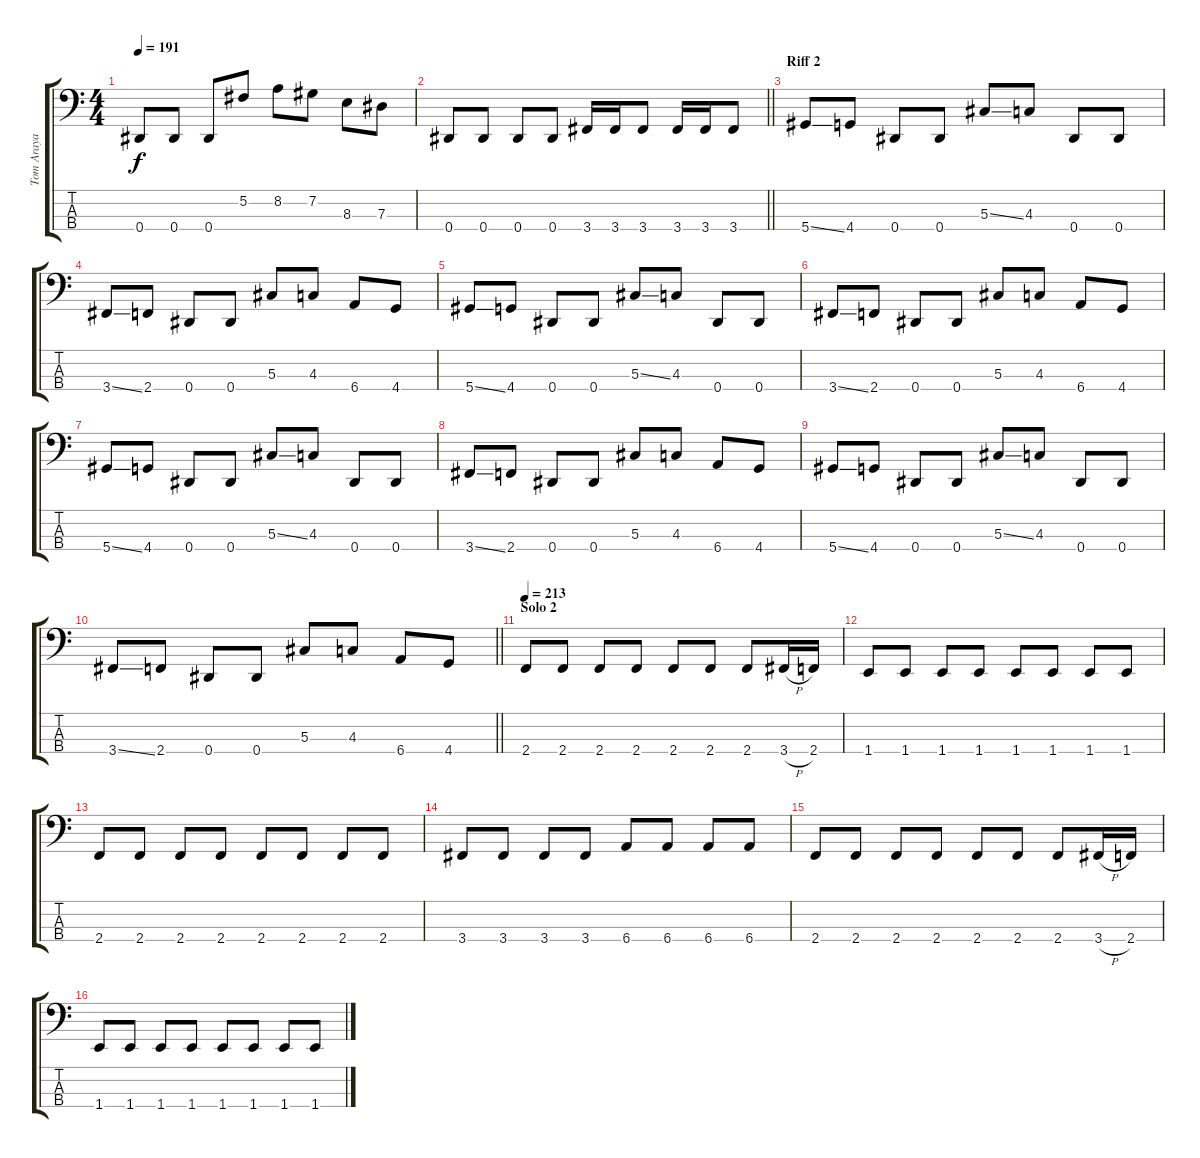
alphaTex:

\track ("Tom Araya" "Tom Araya") {instrument electricbasspick}
\staff {score tabs}
\tuning (Gb2 Db2 Ab1 Eb1) {hide}
\ts (4 4)
\tempo 191
\clef f4
\ks c
0.4.8{dy f} 0.4.8 0.4.8 5.2.8 8.2.8 7.2.8 8.3.8 7.3.8 |
\barLineRight lightlight
0.4.8 0.4.8 0.4.8 0.4.8 3.4.16 3.4.16 3.4.8 3.4.16 3.4.16 3.4.8 |
\section ("" "Riff 2")
5.4{ss}.8 4.4.8 0.4.8 0.4.8 5.3{ss}.8 4.3.8 0.4.8 0.4.8 |
3.4{ss}.8 2.4.8 0.4.8 0.4.8 5.3.8 4.3.8 6.4.8 4.4.8 |
5.4{ss}.8 4.4.8 0.4.8 0.4.8 5.3{ss}.8 4.3.8 0.4.8 0.4.8 |
3.4{ss}.8 2.4.8 0.4.8 0.4.8 5.3.8 4.3.8 6.4.8 4.4.8 |
5.4{ss}.8 4.4.8 0.4.8 0.4.8 5.3{ss}.8 4.3.8 0.4.8 0.4.8 |
3.4{ss}.8 2.4.8 0.4.8 0.4.8 5.3.8 4.3.8 6.4.8 4.4.8 |
5.4{ss}.8 4.4.8 0.4.8 0.4.8 5.3{ss}.8 4.3.8 0.4.8 0.4.8 |
\barLineRight lightlight
3.4{ss}.8 2.4.8 0.4.8 0.4.8 5.3.8 4.3.8 6.4.8 4.4.8 |
\section ("" "Solo 2")
\tempo 213
2.4.8 2.4.8 2.4.8 2.4.8 2.4.8 2.4.8 2.4.8 3.4{h}.16 2.4.16 |
1.4.8 1.4.8 1.4.8 1.4.8 1.4.8 1.4.8 1.4.8 1.4.8 |
2.4.8 2.4.8 2.4.8 2.4.8 2.4.8 2.4.8 2.4.8 2.4.8 |
3.4.8 3.4.8 3.4.8 3.4.8 6.4.8 6.4.8 6.4.8 6.4.8 |
2.4.8 2.4.8 2.4.8 2.4.8 2.4.8 2.4.8 2.4.8 3.4{h}.16 2.4.16 |
1.4.8 1.4.8 1.4.8 1.4.8 1.4.8 1.4.8 1.4.8 1.4.8
